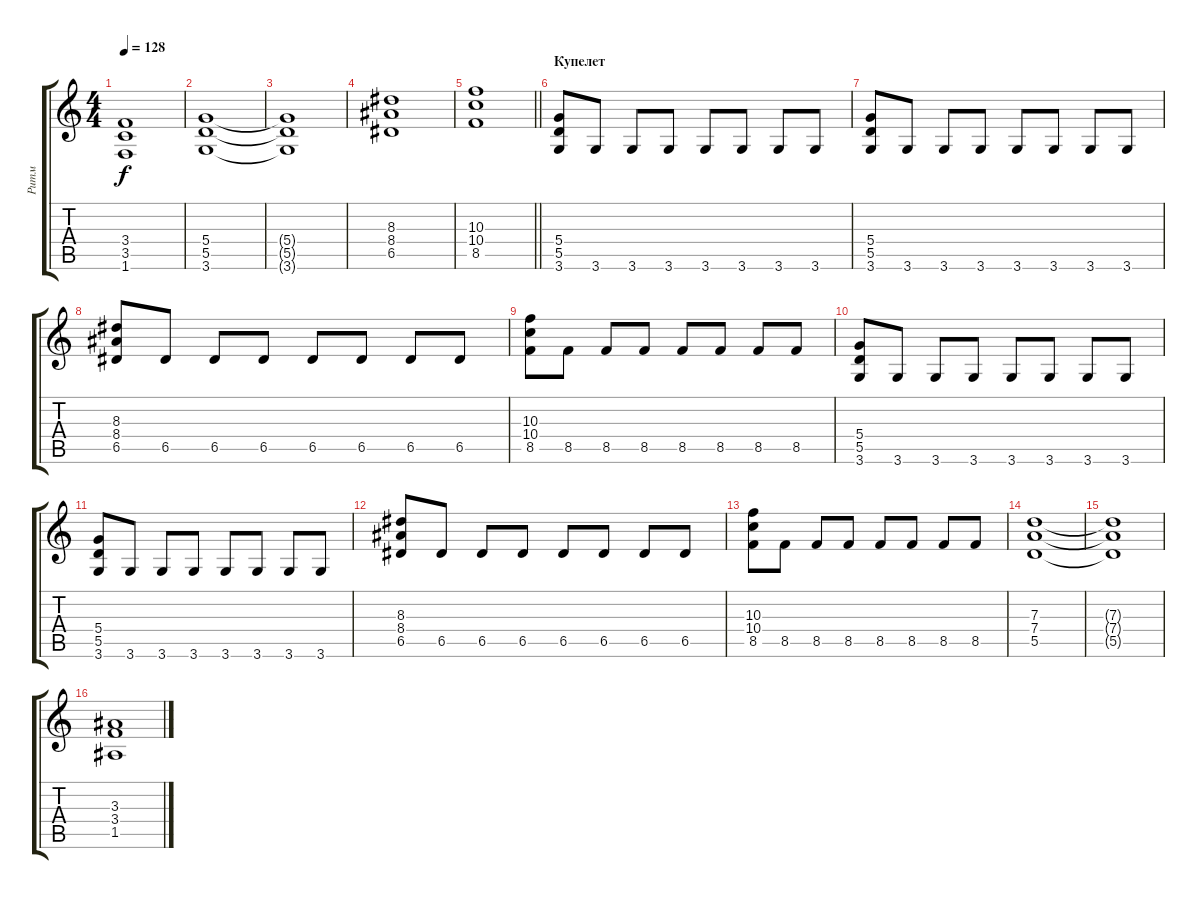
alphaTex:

\track ("Ритм" "Ритм") {instrument distortionguitar}
\staff {score tabs}
\tuning (E4 B3 G3 D3 A2 E2) {hide}
\ts (4 4)
\tempo 128
\clef g2
\ks c
(3.4 3.5 1.6).1{dy f} |
(5.4 5.5 3.6).1 |
(5.4{t} 5.5{t} 3.6{t}).1 |
(8.3 8.4 6.5).1 |
\barLineRight lightlight
(10.3 10.4 8.5).1 |
\section ("" "Купелет")
(5.4 5.5 3.6).8 3.6.8 3.6.8 3.6.8 3.6.8 3.6.8 3.6.8 3.6.8 |
(5.4 5.5 3.6).8 3.6.8 3.6.8 3.6.8 3.6.8 3.6.8 3.6.8 3.6.8 |
(8.3 8.4 6.5).8 6.5.8 6.5.8 6.5.8 6.5.8 6.5.8 6.5.8 6.5.8 |
(10.3 10.4 8.5).8 8.5.8 8.5.8 8.5.8 8.5.8 8.5.8 8.5.8 8.5.8 |
(5.4 5.5 3.6).8 3.6.8 3.6.8 3.6.8 3.6.8 3.6.8 3.6.8 3.6.8 |
(5.4 5.5 3.6).8 3.6.8 3.6.8 3.6.8 3.6.8 3.6.8 3.6.8 3.6.8 |
(8.3 8.4 6.5).8 6.5.8 6.5.8 6.5.8 6.5.8 6.5.8 6.5.8 6.5.8 |
(10.3 10.4 8.5).8 8.5.8 8.5.8 8.5.8 8.5.8 8.5.8 8.5.8 8.5.8 |
(7.3 7.4 5.5).1 |
(7.3{t} 7.4{t} 5.5{t}).1 |
(3.3 3.4 1.5).1
